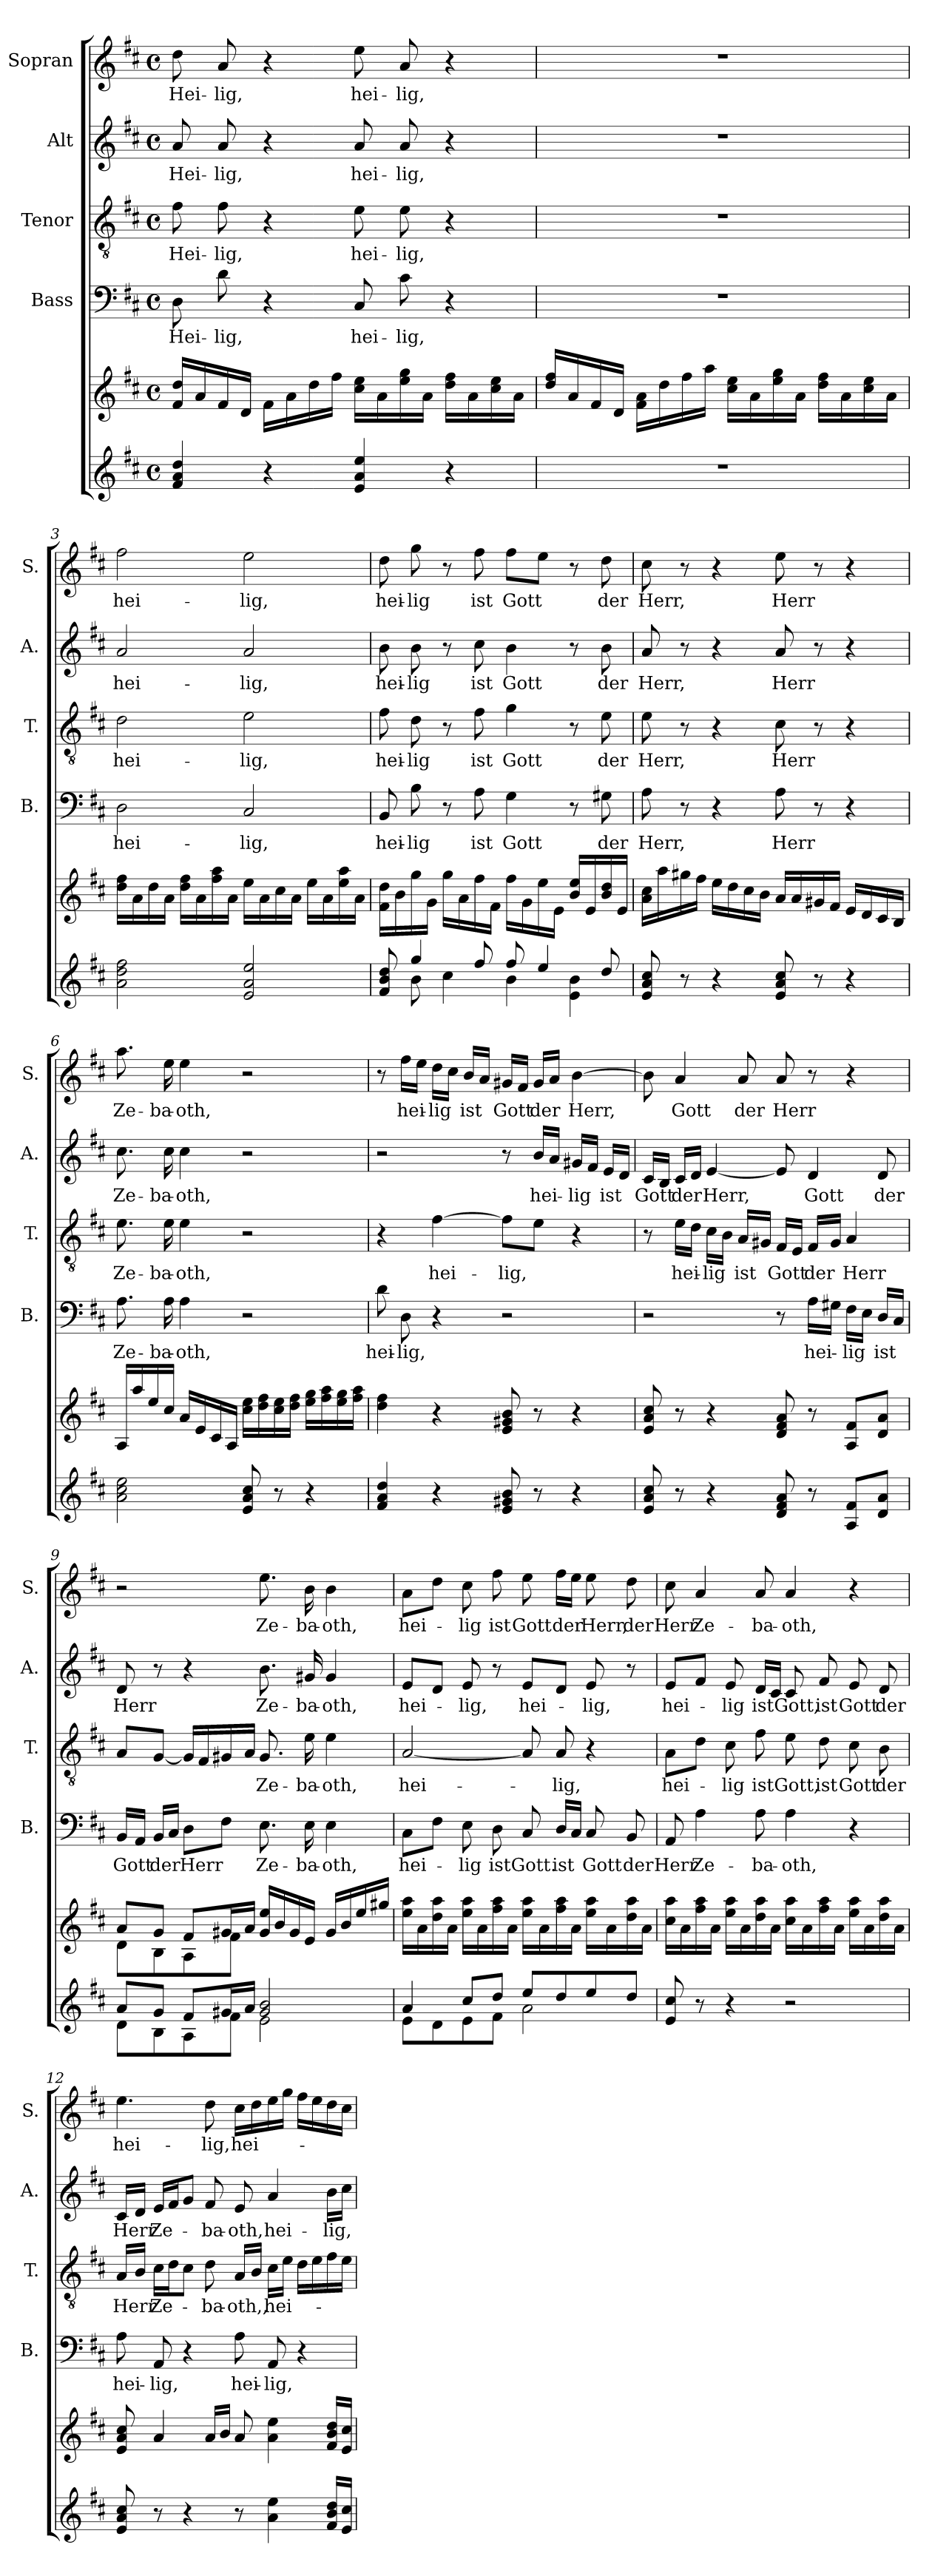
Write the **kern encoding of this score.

**kern	**kern	**kern	**text	**kern	**text	**kern	**text	**kern	**text
*part5	*part5	*part4	*part4	*part3	*part3	*part2	*part2	*part1	*part1
*staff6	*staff5	*staff4	*staff4	*staff3	*staff3	*staff2	*staff2	*staff1	*staff1
*	*	*I"Bass	*	*I"Tenor	*	*I"Alt	*	*I"Sopran	*
*	*	*I'B.	*	*I'T.	*	*I'A.	*	*I'S.	*
*clefG2	*clefG2	*clefF4	*	*clefGv2	*	*clefG2	*	*clefG2	*
*k[f#c#]	*k[f#c#]	*k[f#c#]	*	*k[f#c#]	*	*k[f#c#]	*	*k[f#c#]	*
*D:	*D:	*D:	*	*D:	*	*D:	*	*D:	*
*M4/4	*M4/4	*M4/4	*	*M4/4	*	*M4/4	*	*M4/4	*
*met(c)	*met(c)	*met(c)	*	*met(c)	*	*met(c)	*	*met(c)	*
=1	=1	=1	=1	=1	=1	=1	=1	=1	=1
!	!	!	!LO:LY:b	!	!LO:LY:b	!	!LO:LY:b	!	!LO:LY:b
4f#/ 4a/ 4dd/	16f#/ 16dd/LL	8D\	Hei-	8f#\	Hei-	8a/	Hei-	8dd\	Hei-
.	16a/	.	.	.	.	.	.	.	.
!	!	!	!LO:LY:b	!	!LO:LY:b	!	!LO:LY:b	!	!LO:LY:b
.	16f#/	8d\	-lig,	8f#\	-lig,	8a/	-lig,	8a/	-lig,
.	16d/JJ	.	.	.	.	.	.	.	.
4r	16f#\LL	4r	.	4r	.	4r	.	4r	.
.	16a\	.	.	.	.	.	.	.	.
.	16dd\	.	.	.	.	.	.	.	.
.	16ff#\JJ	.	.	.	.	.	.	.	.
!	!	!	!LO:LY:b	!	!LO:LY:b	!	!LO:LY:b	!	!LO:LY:b
4e/ 4a/ 4ee/	16cc#\ 16ee\LL	8C#/	hei-	8e\	hei-	8a/	hei-	8ee\	hei-
.	16a\	.	.	.	.	.	.	.	.
!	!	!	!LO:LY:b	!	!LO:LY:b	!	!LO:LY:b	!	!LO:LY:b
.	16ee\ 16gg\	8c#\	-lig,	8e\	-lig,	8a/	-lig,	8a/	-lig,
.	16a\JJ	.	.	.	.	.	.	.	.
4r	16dd\ 16ff#\LL	4r	.	4r	.	4r	.	4r	.
.	16a\	.	.	.	.	.	.	.	.
.	16cc#\ 16ee\	.	.	.	.	.	.	.	.
.	16a\JJ	.	.	.	.	.	.	.	.
=2	=2	=2	=2	=2	=2	=2	=2	=2	=2
1r	16dd/ 16ff#/LL	1r	.	1r	.	1r	.	1r	.
.	16a/	.	.	.	.	.	.	.	.
.	16f#/	.	.	.	.	.	.	.	.
.	16d/JJ	.	.	.	.	.	.	.	.
.	16f#\ 16a\LL	.	.	.	.	.	.	.	.
.	16dd\	.	.	.	.	.	.	.	.
.	16ff#\	.	.	.	.	.	.	.	.
.	16aa\JJ	.	.	.	.	.	.	.	.
.	16cc#\ 16ee\LL	.	.	.	.	.	.	.	.
.	16a\	.	.	.	.	.	.	.	.
.	16ee\ 16gg\	.	.	.	.	.	.	.	.
.	16a\JJ	.	.	.	.	.	.	.	.
.	16dd\ 16ff#\LL	.	.	.	.	.	.	.	.
.	16a\	.	.	.	.	.	.	.	.
.	16cc#\ 16ee\	.	.	.	.	.	.	.	.
.	16a\JJ	.	.	.	.	.	.	.	.
=3	=3	=3	=3	=3	=3	=3	=3	=3	=3
!	!	!	!LO:LY:b	!	!LO:LY:b	!	!LO:LY:b	!	!LO:LY:b
2a\ 2dd\ 2ff#\	16dd\ 16ff#\LL	2D\	hei-	2d\	hei-	2a/	hei-	2ff#\	hei-
.	16a\	.	.	.	.	.	.	.	.
.	16dd\	.	.	.	.	.	.	.	.
.	16a\JJ	.	.	.	.	.	.	.	.
.	16dd\ 16ff#\LL	.	.	.	.	.	.	.	.
.	16a\	.	.	.	.	.	.	.	.
.	16ff#\ 16aa\	.	.	.	.	.	.	.	.
.	16a\JJ	.	.	.	.	.	.	.	.
!	!	!	!LO:LY:b	!	!LO:LY:b	!	!LO:LY:b	!	!LO:LY:b
2e/ 2a/ 2ee/	16ee\LL	2C#/	-lig,	2e\	-lig,	2a/	-lig,	2ee\	-lig,
.	16a\	.	.	.	.	.	.	.	.
.	16cc#\	.	.	.	.	.	.	.	.
.	16a\JJ	.	.	.	.	.	.	.	.
.	16ee\LL	.	.	.	.	.	.	.	.
.	16a\	.	.	.	.	.	.	.	.
.	16ee\ 16aa\	.	.	.	.	.	.	.	.
.	16a\JJ	.	.	.	.	.	.	.	.
!!LO:LB:g=z
=4	=4	=4	=4	=4	=4	=4	=4	=4	=4
*^	*	*	*	*	*	*	*	*	*
!	!	!	!	!LO:LY:b	!	!LO:LY:b	!	!LO:LY:b	!	!LO:LY:b
8f#/ 8b/ 8dd/	8ryy	16f#\ 16dd\LL	8BB/	hei-	8f#\	hei-	8b\	hei-	8dd\	hei-
.	.	16b\	.	.	.	.	.	.	.	.
!	!	!	!	!LO:LY:b	!	!LO:LY:b	!	!LO:LY:b	!	!LO:LY:b
4gg/	8b\	16gg\	8B\	-lig	8d\	-lig	8b\	-lig	8gg\	-lig
.	.	16g\JJ	.	.	.	.	.	.	.	.
.	4cc#\	16gg\LL	8r	.	8r	.	8r	.	8r	.
.	.	16a\	.	.	.	.	.	.	.	.
!	!	!	!	!LO:LY:b	!	!LO:LY:b	!	!LO:LY:b	!	!LO:LY:b
8ff#/	.	16ff#\	8A\	ist	8f#\	ist	8cc#\	ist	8ff#\	ist
.	.	16f#\JJ	.	.	.	.	.	.	.	.
!	!	!	!	!LO:LY:b	!	!LO:LY:b	!	!LO:LY:b	!	!LO:LY:b
8ff#/	4b\	16ff#\LL	4G\	Gott	4g\	Gott	4b\	Gott	8ff#\L	Gott
.	.	16g\	.	.	.	.	.	.	.	.
4ee/	.	16ee\	.	.	.	.	.	.	8ee\J	.
.	.	16e\JJ	.	.	.	.	.	.	.	.
.	4e\ 4b\	16b/ 16ee/LL	8r	.	8r	.	8r	.	8r	.
.	.	16e/	.	.	.	.	.	.	.	.
!	!	!	!	!LO:LY:b	!	!LO:LY:b	!	!LO:LY:b	!	!LO:LY:b
8dd/	.	16b/ 16dd/	8G#X\	der	8e\	der	8b\	der	8dd\	der
.	.	16e/JJ	.	.	.	.	.	.	.	.
*v	*v	*	*	*	*	*	*	*	*	*
=5	=5	=5	=5	=5	=5	=5	=5	=5	=5
!	!	!	!LO:LY:b	!	!LO:LY:b	!	!LO:LY:b	!	!LO:LY:b
8e/ 8a/ 8cc#/	16a\ 16cc#\LL	8A\	Herr,	8e\	Herr,	8a/	Herr,	8cc#\	Herr,
.	16aa\	.	.	.	.	.	.	.	.
8r	16gg#X\	8r	.	8r	.	8r	.	8r	.
.	16ff#\JJ	.	.	.	.	.	.	.	.
4r	16ee\LL	4r	.	4r	.	4r	.	4r	.
.	16dd\	.	.	.	.	.	.	.	.
.	16cc#\	.	.	.	.	.	.	.	.
.	16b\JJ	.	.	.	.	.	.	.	.
!	!	!	!LO:LY:b	!	!LO:LY:b	!	!LO:LY:b	!	!LO:LY:b
8e/ 8a/ 8cc#/	16a/LL	8A\	Herr	8c#\	Herr	8a/	Herr	8ee\	Herr
.	16a/	.	.	.	.	.	.	.	.
8r	16g#X/	8r	.	8r	.	8r	.	8r	.
.	16f#/JJ	.	.	.	.	.	.	.	.
4r	16e/LL	4r	.	4r	.	4r	.	4r	.
.	16d/	.	.	.	.	.	.	.	.
.	16c#/	.	.	.	.	.	.	.	.
.	16B/JJ	.	.	.	.	.	.	.	.
=6	=6	=6	=6	=6	=6	=6	=6	=6	=6
!	!	!	!LO:LY:b	!	!LO:LY:b	!	!LO:LY:b	!	!LO:LY:b
2a\ 2cc#\ 2ee\	16A/LL	8.A\	Ze-	8.e\	Ze-	8.cc#\	Ze-	8.aa\	Ze-
.	16aa/	.	.	.	.	.	.	.	.
.	16ee/	.	.	.	.	.	.	.	.
!	!	!	!LO:LY:b	!	!LO:LY:b	!	!LO:LY:b	!	!LO:LY:b
.	16cc#/JJ	16A\	-ba-	16e\	-ba-	16cc#\	-ba-	16ee\	-ba-
!	!	!	!LO:LY:b	!	!LO:LY:b	!	!LO:LY:b	!	!LO:LY:b
.	16a/LL	4A\	-oth,	4e\	-oth,	4cc#\	-oth,	4ee\	-oth,
.	16e/	.	.	.	.	.	.	.	.
.	16c#/	.	.	.	.	.	.	.	.
.	16A/JJ	.	.	.	.	.	.	.	.
8e/ 8a/ 8cc#/	16cc#\ 16ee\LL	2r	.	2r	.	2r	.	2r	.
.	16dd\ 16ff#\	.	.	.	.	.	.	.	.
8r	16cc#\ 16ee\	.	.	.	.	.	.	.	.
.	16dd\ 16ff#\JJ	.	.	.	.	.	.	.	.
4r	16ee\ 16gg\LL	.	.	.	.	.	.	.	.
.	16ff#\ 16aa\	.	.	.	.	.	.	.	.
.	16ee\ 16gg\	.	.	.	.	.	.	.	.
.	16ff#\ 16aa\JJ	.	.	.	.	.	.	.	.
!!LO:PB:g=z
=7	=7	=7	=7	=7	=7	=7	=7	=7	=7
!	!	!	!LO:LY:b	!	!	!	!	!	!
4f#/ 4a/ 4dd/	4dd\ 4ff#\	8d\	hei-	4r	.	2r	.	8r	.
!	!	!	!LO:LY:b	!	!	!	!	!	!LO:LY:b
.	.	8D\	-lig,	.	.	.	.	16ff#\LL	hei-
.	.	.	.	.	.	.	.	16ee\JJ	.
!	!	!	!	!	!LO:LY:b	!	!	!	!LO:LY:b
4r	4r	4r	.	[4f#\	hei-	.	.	16dd\LL	-lig
.	.	.	.	.	.	.	.	16cc#\JJ	.
!	!	!	!	!	!	!	!	!	!LO:LY:b
.	.	.	.	.	.	.	.	16b/LL	ist
.	.	.	.	.	.	.	.	16a/JJ	.
!	!	!	!	!	!LO:LY:b	!	!	!	!LO:LY:b
8e/ 8g#X/ 8b/	8e/ 8g#X/ 8b/	2r	.	8f#\L]	-lig,	8r	.	16g#X/LL	Gott
.	.	.	.	.	.	.	.	16f#/JJ	.
!	!	!	!	!	!	!	!LO:LY:b	!	!LO:LY:b
8r	8r	.	.	8e\J	.	16b/LL	hei-	16g#/LL	der
.	.	.	.	.	.	16a/JJ	.	16a/JJ	.
!	!	!	!	!	!	!	!LO:LY:b	!	!LO:LY:b
4r	4r	.	.	4r	.	16g#X/LL	-lig	[4b\	Herr,
.	.	.	.	.	.	16f#/JJ	.	.	.
!	!	!	!	!	!	!	!LO:LY:b	!	!
.	.	.	.	.	.	16e/LL	ist	.	.
.	.	.	.	.	.	16d/JJ	.	.	.
=8	=8	=8	=8	=8	=8	=8	=8	=8	=8
!	!	!	!	!	!	!	!LO:LY:b	!	!
8e/ 8a/ 8cc#/	8e/ 8a/ 8cc#/	2r	.	8r	.	16c#/LL	Gott	8b\]	.
.	.	.	.	.	.	16B/JJ	.	.	.
!	!	!	!	!	!LO:LY:b	!	!LO:LY:b	!	!LO:LY:b
8r	8r	.	.	16e\LL	hei-	16c#/LL	der	4a/	Gott
.	.	.	.	16d\JJ	.	16d/JJ	.	.	.
!	!	!	!	!	!LO:LY:b	!	!LO:LY:b	!	!
4r	4r	.	.	16c#\LL	-lig	[4e/	Herr,	.	.
.	.	.	.	16B\JJ	.	.	.	.	.
!	!	!	!	!	!LO:LY:b	!	!	!	!LO:LY:b
.	.	.	.	16A/LL	ist	.	.	8a/	der
.	.	.	.	16G#X/JJ	.	.	.	.	.
!	!	!	!	!	!LO:LY:b	!	!	!	!LO:LY:b
8d/ 8f#/ 8a/	8d/ 8f#/ 8a/	8r	.	16F#/LL	Gott	8e/]	.	8a/	Herr
.	.	.	.	16E/JJ	.	.	.	.	.
!	!	!	!LO:LY:b	!	!LO:LY:b	!	!LO:LY:b	!	!
8r	8r	16A\LL	hei-	16F#/LL	der	4d/	Gott	8r	.
.	.	16G#X\JJ	.	16G#/JJ	.	.	.	.	.
!	!	!	!LO:LY:b	!	!LO:LY:b	!	!	!	!
8A/ 8f#/L	8A/ 8f#/L	16F#\LL	-lig	4A/	Herr	.	.	4r	.
.	.	16E\JJ	.	.	.	.	.	.	.
!	!	!	!LO:LY:b	!	!	!	!LO:LY:b	!	!
8d/ 8a/J	8d/ 8a/J	16D/LL	ist	.	.	8d/	der	.	.
.	.	16C#/JJ	.	.	.	.	.	.	.
=9	=9	=9	=9	=9	=9	=9	=9	=9	=9
*^	*^	*	*	*	*	*	*	*	*
!	!	!	!	!	!LO:LY:b	!	!	!	!LO:LY:b	!	!
8a/L	8d\L	8a/L	8d\L	16BB/LL	Gott	8A/L	.	8d/	Herr	2r	.
.	.	.	.	16AA/JJ	.	.	.	.	.	.	.
!	!	!	!	!	!LO:LY:b	!	!	!	!	!	!
8g/J	8B\	8g/J	8B\	16BB/LL	der	[8G/J	.	8r	.	.	.
.	.	.	.	16C#/JJ	.	.	.	.	.	.	.
!	!	!	!	!	!LO:LY:b	!	!	!	!	!	!
8f#/L	8A\	8f#/L	8A\	8D\L	Herr	16G/LL]	.	4r	.	.	.
.	.	.	.	.	.	16F#/	.	.	.	.	.
16g#X/L	8f#\J	16g#X/L	8f#\J	8F#\J	.	16G#X/	.	.	.	.	.
16a/JJ	.	16a/JJ	.	.	.	16A/JJ	.	.	.	.	.
!	!	!	!	!	!LO:LY:b	!	!LO:LY:b	!	!LO:LY:b	!	!LO:LY:b
2g#/ 2b/	2e\	16g#/ 16ee/LL	2ryy	8.E\	Ze-	8.G#/	Ze-	8.b\	Ze-	8.ee\	Ze-
.	.	16b/	.	.	.	.	.	.	.	.	.
.	.	16g#/	.	.	.	.	.	.	.	.	.
!	!	!	!	!	!LO:LY:b	!	!LO:LY:b	!	!LO:LY:b	!	!LO:LY:b
.	.	16e/JJ	.	16E\	-ba-	16e\	-ba-	16g#X/	-ba-	16b\	-ba-
!	!	!	!	!	!LO:LY:b	!	!LO:LY:b	!	!LO:LY:b	!	!LO:LY:b
.	.	16g#/LL	.	4E\	-oth,	4e\	-oth,	4g#/	-oth,	4b\	-oth,
.	.	16b/	.	.	.	.	.	.	.	.	.
.	.	16ee/	.	.	.	.	.	.	.	.	.
.	.	16gg#X/JJ	.	.	.	.	.	.	.	.	.
*	*	*v	*v	*	*	*	*	*	*	*	*
!!LO:LB:g=z
=10	=10	=10	=10	=10	=10	=10	=10	=10	=10	=10
!	!	!	!	!LO:LY:b	!	!LO:LY:b	!	!LO:LY:b	!	!LO:LY:b
4a/	8e\L	16ee\ 16aa\LL	8C#\L	hei-	[2A/	hei-	8e/L	hei-	8a\L	hei-
.	.	16a\	.	.	.	.	.	.	.	.
.	8d\	16dd\ 16aa\	8F#\J	.	.	.	8d/J	.	8dd\J	.
.	.	16a\JJ	.	.	.	.	.	.	.	.
!	!	!	!	!LO:LY:b	!	!	!	!LO:LY:b	!	!LO:LY:b
8cc#/L	8e\	16ee\ 16aa\LL	8E\	-lig	.	.	8e/	-lig,	8cc#\	-lig
.	.	16a\	.	.	.	.	.	.	.	.
!	!	!	!	!LO:LY:b	!	!	!	!	!	!LO:LY:b
8dd/J	8f#\J	16ff#\ 16aa\	8D\	ist	.	.	8r	.	8ff#\	ist
.	.	16a\JJ	.	.	.	.	.	.	.	.
!	!	!	!	!LO:LY:b	!	!	!	!LO:LY:b	!	!LO:LY:b
8ee/L	2a\	16ee\ 16aa\LL	8C#/	Gott.	8A/]	.	8e/L	hei-	8ee\	Gott
.	.	16a\	.	.	.	.	.	.	.	.
!	!	!	!	!LO:LY:b	!	!LO:LY:b	!	!	!	!LO:LY:b
8dd/	.	16ff#\ 16aa\	16D/LL	ist	8A/	-lig,	8d/J	.	16ff#\LL	der
.	.	16a\JJ	16C#/JJ	.	.	.	.	.	16ee\JJ	.
!	!	!	!	!LO:LY:b	!	!	!	!LO:LY:b	!	!LO:LY:b
8ee/	.	16ee\ 16aa\LL	8C#/	Gott	4r	.	8e/	-lig,	8ee\	Herr,
.	.	16a\	.	.	.	.	.	.	.	.
!	!	!	!	!LO:LY:b	!	!	!	!	!	!LO:LY:b
8dd/J	.	16dd\ 16aa\	8BB/	der	.	.	8r	.	8dd\	der
.	.	16a\JJ	.	.	.	.	.	.	.	.
*v	*v	*	*	*	*	*	*	*	*	*
=11	=11	=11	=11	=11	=11	=11	=11	=11	=11
!	!	!	!LO:LY:b	!	!LO:LY:b	!	!LO:LY:b	!	!LO:LY:b
8e/ 8cc#/	16cc#\ 16aa\LL	8AA/	Herr	8A\L	hei-	8e/L	hei-	8cc#\	Herr
.	16a\	.	.	.	.	.	.	.	.
!	!	!	!LO:LY:b	!	!	!	!	!	!LO:LY:b
8r	16ff#\ 16aa\	4A\	Ze-	8d\J	.	8f#/J	.	4a/	Ze-
.	16a\JJ	.	.	.	.	.	.	.	.
!	!	!	!	!	!LO:LY:b	!	!LO:LY:b	!	!
4r	16ee\ 16aa\LL	.	.	8c#\	-lig	8e/	-lig	.	.
.	16a\	.	.	.	.	.	.	.	.
!	!	!	!LO:LY:b	!	!LO:LY:b	!	!LO:LY:b	!	!LO:LY:b
.	16dd\ 16aa\	8A\	-ba-	8f#\	ist	16d/LL	ist	8a/	-ba-
.	16a\JJ	.	.	.	.	16c#/JJ	.	.	.
!	!	!	!LO:LY:b	!	!LO:LY:b	!	!LO:LY:b	!	!LO:LY:b
2r	16cc#\ 16aa\LL	4A\	-oth,	8e\	Gott,	8c#/	Gott,	4a/	-oth,
.	16a\	.	.	.	.	.	.	.	.
!	!	!	!	!	!LO:LY:b	!	!LO:LY:b	!	!
.	16ff#\ 16aa\	.	.	8d\	ist	8f#/	ist	.	.
.	16a\JJ	.	.	.	.	.	.	.	.
!	!	!	!	!	!LO:LY:b	!	!LO:LY:b	!	!
.	16ee\ 16aa\LL	4r	.	8c#\	Gott	8e/	Gott	4r	.
.	16a\	.	.	.	.	.	.	.	.
!	!	!	!	!	!LO:LY:b	!	!LO:LY:b	!	!
.	16dd\ 16aa\	.	.	8B\	der	8d/	der	.	.
.	16a\JJ	.	.	.	.	.	.	.	.
=12	=12	=12	=12	=12	=12	=12	=12	=12	=12
!	!	!	!LO:LY:b	!	!LO:LY:b	!	!LO:LY:b	!	!LO:LY:b
8e/ 8a/ 8cc#/	8e/ 8a/ 8cc#/	8A\	hei-	16A/LL	Herr	16c#/LL	Herr	4.ee\	hei-
.	.	.	.	16B/JJ	.	16d/JJ	.	.	.
!	!	!	!LO:LY:b	!	!LO:LY:b	!	!LO:LY:b	!	!
8r	4a/	8AA/	-lig,	16c#\LL	Ze-	16e/LL	Ze-	.	.
.	.	.	.	16d\J	.	16f#/J	.	.	.
4r	.	4r	.	8c#\J	.	8g/J	.	.	.
!	!	!	!	!	!LO:LY:b	!	!LO:LY:b	!	!LO:LY:b
.	16a/LL	.	.	8d\	-ba-	8f#/	-ba-	8dd\	-lig,
.	16b/JJ	.	.	.	.	.	.	.	.
!	!	!	!LO:LY:b	!	!LO:LY:b	!	!LO:LY:b	!	!LO:LY:b
8r	8a/	8A\	hei-	16A/LL	-oth,,	8e/	-oth,	16cc#\LL	hei-
.	.	.	.	16B/JJ	.	.	.	16dd\	.
!	!	!	!LO:LY:b	!	!LO:LY:b	!	!LO:LY:b	!	!
4a\ 4ee\	4a\ 4ee\	8AA/	-lig,	16c#\LL	hei-	4a/	hei-	16ee\	.
.	.	.	.	16e\JJ	.	.	.	16gg\JJ	.
.	.	4r	.	16d\LL	.	.	.	16ff#\LL	.
.	.	.	.	16e\	.	.	.	16ee\	.
!	!	!	!	!	!	!	!LO:LY:b	!	!
16f#/ 16b/ 16dd/LL	16f#/ 16b/ 16dd/LL	.	.	16f#\	.	16b\LL	-lig,	16dd\	.
16e/ 16cc#/JJ	16e/ 16cc#/JJ	.	.	16e\JJ	.	16cc#\JJ	.	16cc#\JJ	.
=	=	=	=	=	=	=	=	=	=
*-	*-	*-	*-	*-	*-	*-	*-	*-	*-
